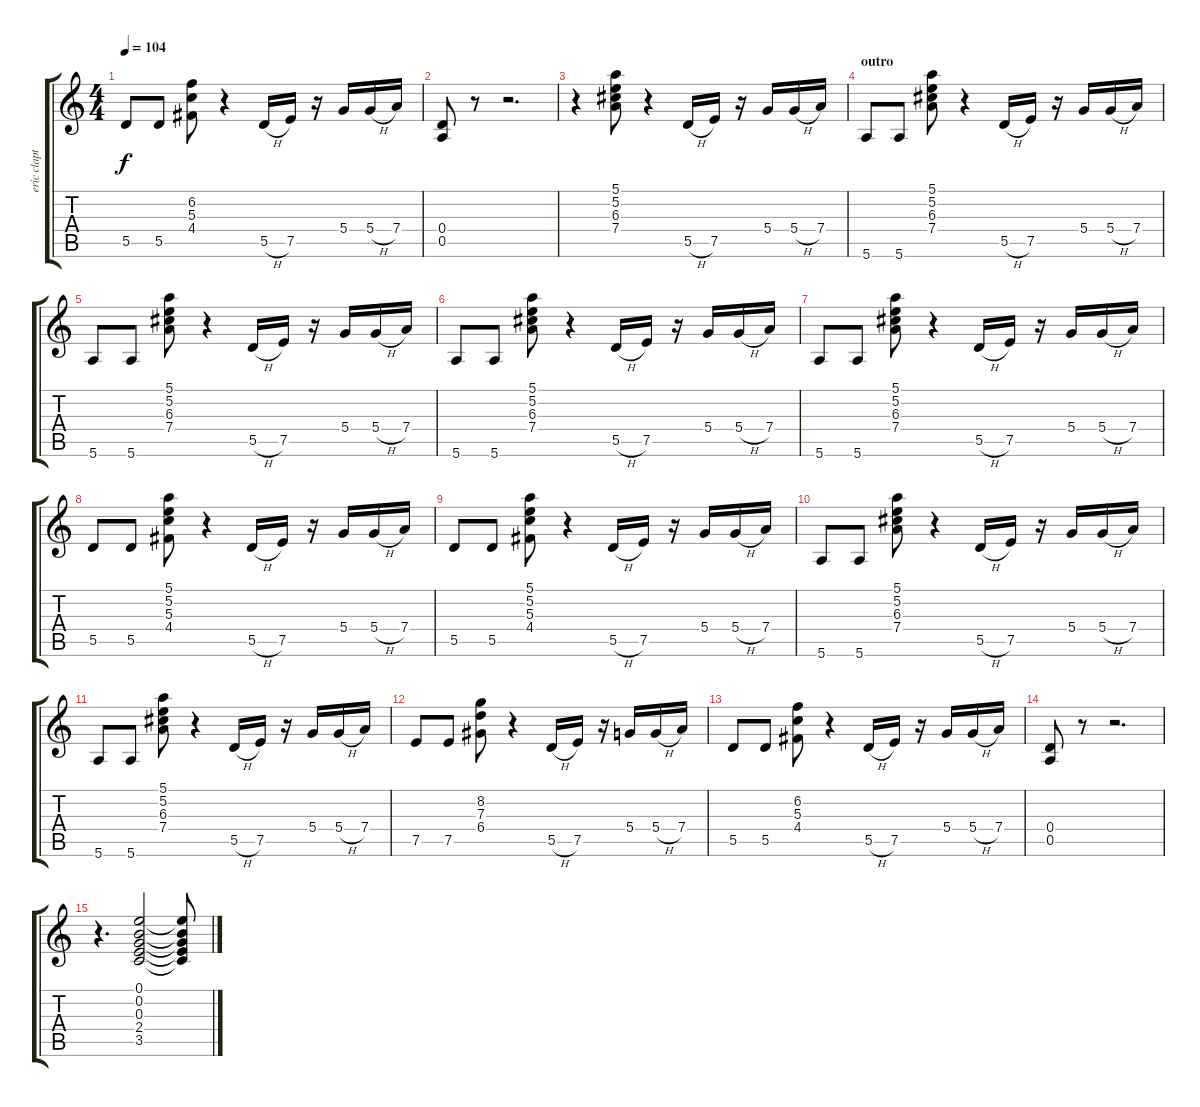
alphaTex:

\track ("eric clapton 2(rhythm)" "eric clapt") {instrument overdrivenguitar}
\staff {score tabs}
\tuning (E4 B3 G3 D3 A2 E2) {hide}
\ts (4 4)
\tempo 104
\clef g2
\ks c
5.5.8{dy f} 5.5.8 (6.2 5.3 4.4).8 r.4 5.5{h}.16 7.5.16 r.16 5.4.16 5.4{h}.16 7.4.16 |
(0.4 0.5).8 r.8 r.2{d} |
r.4 (5.1 5.2 6.3 7.4).8 r.4 5.5{h}.16 7.5.16 r.16 5.4.16 5.4{h}.16 7.4.16 |
\section ("" "outro")
5.6.8 5.6.8 (5.1 5.2 6.3 7.4).8 r.4 5.5{h}.16 7.5.16 r.16 5.4.16 5.4{h}.16 7.4.16 |
5.6.8 5.6.8 (5.1 5.2 6.3 7.4).8 r.4 5.5{h}.16 7.5.16 r.16 5.4.16 5.4{h}.16 7.4.16 |
5.6.8 5.6.8 (5.1 5.2 6.3 7.4).8 r.4 5.5{h}.16 7.5.16 r.16 5.4.16 5.4{h}.16 7.4.16 |
5.6.8 5.6.8 (5.1 5.2 6.3 7.4).8 r.4 5.5{h}.16 7.5.16 r.16 5.4.16 5.4{h}.16 7.4.16 |
5.5.8 5.5.8 (5.1 5.2 5.3 4.4).8 r.4 5.5{h}.16 7.5.16 r.16 5.4.16 5.4{h}.16 7.4.16 |
5.5.8 5.5.8 (5.1 5.2 5.3 4.4).8 r.4 5.5{h}.16 7.5.16 r.16 5.4.16 5.4{h}.16 7.4.16 |
5.6.8 5.6.8 (5.1 5.2 6.3 7.4).8 r.4 5.5{h}.16 7.5.16 r.16 5.4.16 5.4{h}.16 7.4.16 |
5.6.8 5.6.8 (5.1 5.2 6.3 7.4).8 r.4 5.5{h}.16 7.5.16 r.16 5.4.16 5.4{h}.16 7.4.16 |
7.5.8 7.5.8 (8.2 7.3 6.4).8 r.4 5.5{h}.16 7.5.16 r.16 5.4.16 5.4{h}.16 7.4.16 |
5.5.8 5.5.8 (6.2 5.3 4.4).8 r.4 5.5{h}.16 7.5.16 r.16 5.4.16 5.4{h}.16 7.4.16 |
(0.4 0.5).8 r.8 r.2{d} |
r.4{d} (0.1 0.2 0.3 2.4 3.5).2 (0.1{t} 0.2{t} 0.3{t} 2.4{t} 3.5{t}).8
